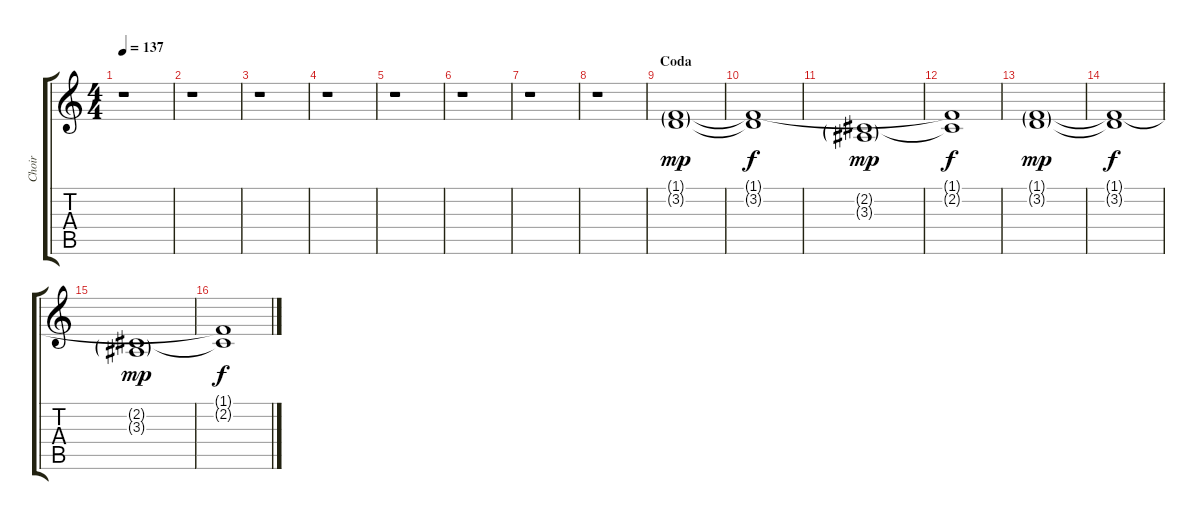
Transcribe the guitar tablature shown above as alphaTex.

\track ("Choir" "Choir") {instrument choiraahs}
\staff {score tabs}
\tuning (E4 B3 G3 D3 A2 E2) {hide}
\ts (4 4)
\tempo 137
\clef g2
\ks c
r.1{dy f} |
r.1 |
r.1 |
r.1 |
r.1 |
r.1 |
r.1 |
r.1 |
\section ("" "Coda")
(1.1{g} 3.2{g}).1{dy mp} |
(1.1{t} 3.2{t}).1{dy f} |
(2.2{g} 3.3{g}).1{dy mp} |
(1.1{t} 2.2{t}).1{dy f} |
(1.1{g} 3.2{g}).1{dy mp} |
(1.1{t} 3.2{t}).1{dy f} |
(2.2{g} 3.3{g}).1{dy mp} |
(1.1{t} 2.2{t}).1{dy f}
